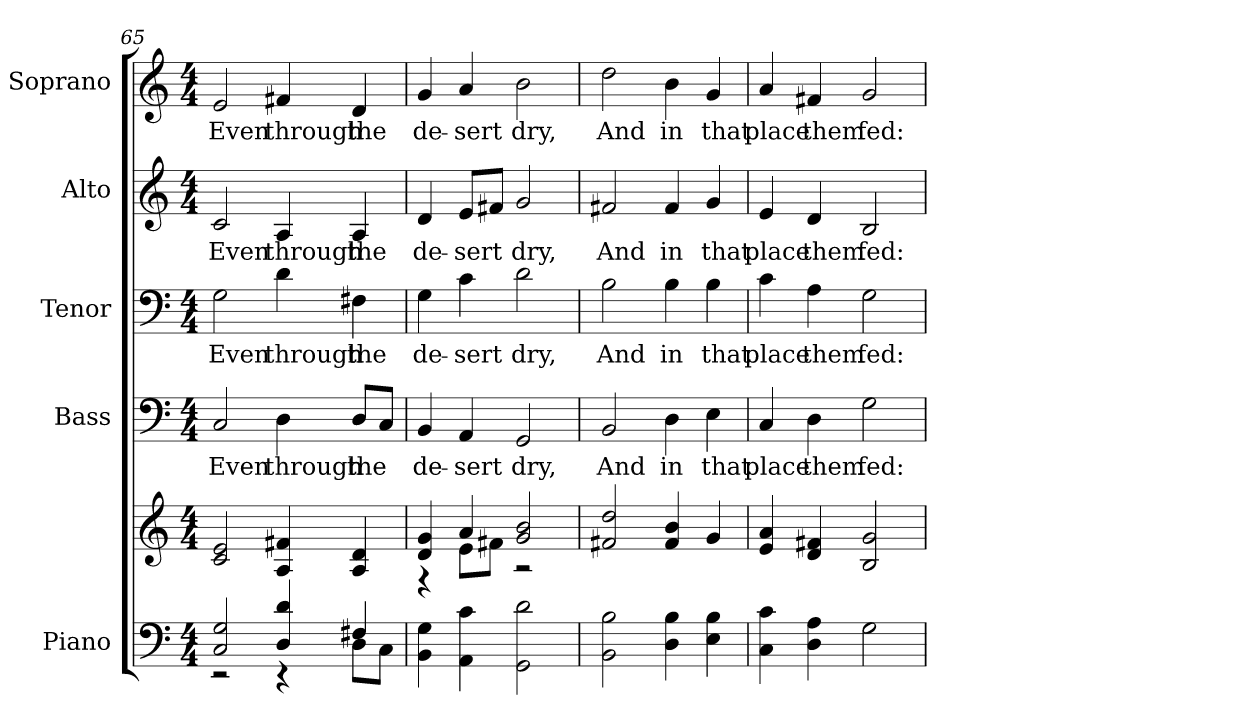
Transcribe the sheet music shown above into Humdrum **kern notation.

**kern	**kern	**kern	**text	**kern	**text	**kern	**text	**kern	**text
*part5	*part5	*part4	*part4	*part3	*part3	*part2	*part2	*part1	*part1
*staff6	*staff5	*staff4	*staff4	*staff3	*staff3	*staff2	*staff2	*staff1	*staff1
*I"Piano	*	*I"Bass	*	*I"Tenor	*	*I"Alto	*	*I"Soprano	*
*I'Pno.	*	*I'B.	*	*I'T.	*	*I'A.	*	*I'S.	*
!!LO:PB:g=z
*clefF4	*clefG2	*clefF4	*	*clefF4	*	*clefG2	*	*clefG2	*
*k[]	*k[]	*k[]	*	*k[]	*	*k[]	*	*k[]	*
*C:	*C:	*C:	*	*C:	*	*C:	*	*C:	*
*M4/4	*M4/4	*M4/4	*	*M4/4	*	*M4/4	*	*M4/4	*
=65	=65	=65	=65	=65	=65	=65	=65	=65	=65
*^	*	*	*	*	*	*	*	*	*
!	!	!	!	!LO:LY:b:color=#000000	!	!	!	!	!	!
!	!	!	!	!	!	!LO:LY:b:color=#000000	!	!	!	!
!	!	!	!	!	!	!	!	!LO:LY:b:color=#000000	!	!
!	!	!	!	!	!	!	!	!	!	!LO:LY:b:color=#000000
2Ci/ 2Gi	2r	2ci/ 2ei	2Ci/	Even	2Gi\	Even	2ci/	Even	2ei/	Even
!	!	!	!	!LO:LY:b:color=#000000	!	!	!	!	!	!
!	!	!	!	!	!	!LO:LY:b:color=#000000	!	!	!	!
!	!	!	!	!	!	!	!	!LO:LY:b:color=#000000	!	!
!	!	!	!	!	!	!	!	!	!	!LO:LY:b:color=#000000
4Di/ 4di	4r	4Ai/ 4f#Xi	4Di\	through	4di\	through	4Ai/	through	4f#Xi/	through
!	!	!	!	!LO:LY:b:color=#000000	!	!	!	!	!	!
!	!	!	!	!	!	!LO:LY:b:color=#000000	!	!	!	!
!	!	!	!	!	!	!	!	!LO:LY:b:color=#000000	!	!
!	!	!	!	!	!	!	!	!	!	!LO:LY:b:color=#000000
4F#Xi/	8Di\L	4Ai/ 4di	8Di/L	the	4F#Xi\	the	4Ai/	the	4di/	the
.	8Ci\J	.	8Ci/J	.	.	.	.	.	.	.
*v	*v	*	*	*	*	*	*	*	*	*
=66	=66	=66	=66	=66	=66	=66	=66	=66	=66
*	*^	*	*	*	*	*	*	*	*
*^	*	*	*	*	*	*	*	*	*	*
!	!	!	!	!	!LO:LY:b:color=#000000	!	!	!	!	!	!
*v	*v	*	*	*	*	*	*	*	*	*	*
*^	*	*	*	*	*	*	*	*	*	*
!	!	!	!	!	!	!	!LO:LY:b:color=#000000	!	!	!	!
*v	*v	*	*	*	*	*	*	*	*	*	*
*^	*	*	*	*	*	*	*	*	*	*
!	!	!	!	!	!	!	!	!	!LO:LY:b:color=#000000	!	!
*v	*v	*	*	*	*	*	*	*	*	*	*
*^	*	*	*	*	*	*	*	*	*	*
!	!	!	!	!	!	!	!	!	!	!	!LO:LY:b:color=#000000
*v	*v	*	*	*	*	*	*	*	*	*	*
4BBi\ 4Gi	4di/ 4gi	4r	4BBi/	de-	4Gi\	de-	4di/	de-	4gi/	de-
!	!	!	!	!LO:LY:b:color=#000000	!	!	!	!	!	!
!	!	!	!	!	!	!LO:LY:b:color=#000000	!	!	!	!
!	!	!	!	!	!	!	!	!LO:LY:b:color=#000000	!	!
!	!	!	!	!	!	!	!	!	!	!LO:LY:b:color=#000000
4AAi\ 4ci	4ai/	8ei\L	4AAi/	-sert	4ci\	-sert	8ei/L	-sert	4ai/	-sert
.	.	8f#Xi\J	.	.	.	.	8f#Xi/J	.	.	.
!	!	!	!	!LO:LY:b:color=#000000	!	!	!	!	!	!
!	!	!	!	!	!	!LO:LY:b:color=#000000	!	!	!	!
!	!	!	!	!	!	!	!	!LO:LY:b:color=#000000	!	!
!	!	!	!	!	!	!	!	!	!	!LO:LY:b:color=#000000
2GGi\ 2di	2gi/ 2bi	2r	2GGi/	dry,	2di\	dry,	2gi/	dry,	2bi\	dry,
*	*v	*v	*	*	*	*	*	*	*	*
!!LO:PB:g=z
=67	=67	=67	=67	=67	=67	=67	=67	=67	=67
*	*^	*	*	*	*	*	*	*	*
!	!	!	!	!LO:LY:b:color=#000000	!	!	!	!	!	!
*	*v	*v	*	*	*	*	*	*	*	*
*	*^	*	*	*	*	*	*	*	*
!	!	!	!	!	!	!LO:LY:b:color=#000000	!	!	!	!
*	*v	*v	*	*	*	*	*	*	*	*
*	*^	*	*	*	*	*	*	*	*
!	!	!	!	!	!	!	!	!LO:LY:b:color=#000000	!	!
*	*v	*v	*	*	*	*	*	*	*	*
*	*^	*	*	*	*	*	*	*	*
!	!	!	!	!	!	!	!	!	!	!LO:LY:b:color=#000000
*	*v	*v	*	*	*	*	*	*	*	*
2BBi\ 2Bi	2f#Xi/ 2ddi	2BBi/	And	2Bi\	And	2f#Xi/	And	2ddi\	And
!	!	!	!LO:LY:b:color=#000000	!	!	!	!	!	!
!	!	!	!	!	!LO:LY:b:color=#000000	!	!	!	!
!	!	!	!	!	!	!	!LO:LY:b:color=#000000	!	!
!	!	!	!	!	!	!	!	!	!LO:LY:b:color=#000000
4Di\ 4Bi	4f#i/ 4bi	4Di\	in	4Bi\	in	4f#i/	in	4bi\	in
!	!	!	!LO:LY:b:color=#000000	!	!	!	!	!	!
!	!	!	!	!	!LO:LY:b:color=#000000	!	!	!	!
!	!	!	!	!	!	!	!LO:LY:b:color=#000000	!	!
!	!	!	!	!	!	!	!	!	!LO:LY:b:color=#000000
4Ei\ 4Bi	4gi/	4Ei\	that	4Bi\	that	4gi/	that	4gi/	that
=68	=68	=68	=68	=68	=68	=68	=68	=68	=68
!	!	!	!LO:LY:b:color=#000000	!	!	!	!	!	!
!	!	!	!	!	!LO:LY:b:color=#000000	!	!	!	!
!	!	!	!	!	!	!	!LO:LY:b:color=#000000	!	!
!	!	!	!	!	!	!	!	!	!LO:LY:b:color=#000000
4Ci\ 4ci	4ei/ 4ai	4Ci/	place	4ci\	place	4ei/	place	4ai/	place
!	!	!	!LO:LY:b:color=#000000	!	!	!	!	!	!
!	!	!	!	!	!LO:LY:b:color=#000000	!	!	!	!
!	!	!	!	!	!	!	!LO:LY:b:color=#000000	!	!
!	!	!	!	!	!	!	!	!	!LO:LY:b:color=#000000
4Di\ 4Ai	4di/ 4f#Xi	4Di\	them	4Ai\	them	4di/	them	4f#Xi/	them
!	!	!	!LO:LY:b:color=#000000	!	!	!	!	!	!
!	!	!	!	!	!LO:LY:b:color=#000000	!	!	!	!
!	!	!	!	!	!	!	!LO:LY:b:color=#000000	!	!
!	!	!	!	!	!	!	!	!	!LO:LY:b:color=#000000
2Gi\	2Bi/ 2gi	2Gi\	fed:	2Gi\	fed:	2Bi/	fed:	2gi/	fed:
=	=	=	=	=	=	=	=	=	=
*-	*-	*-	*-	*-	*-	*-	*-	*-	*-
